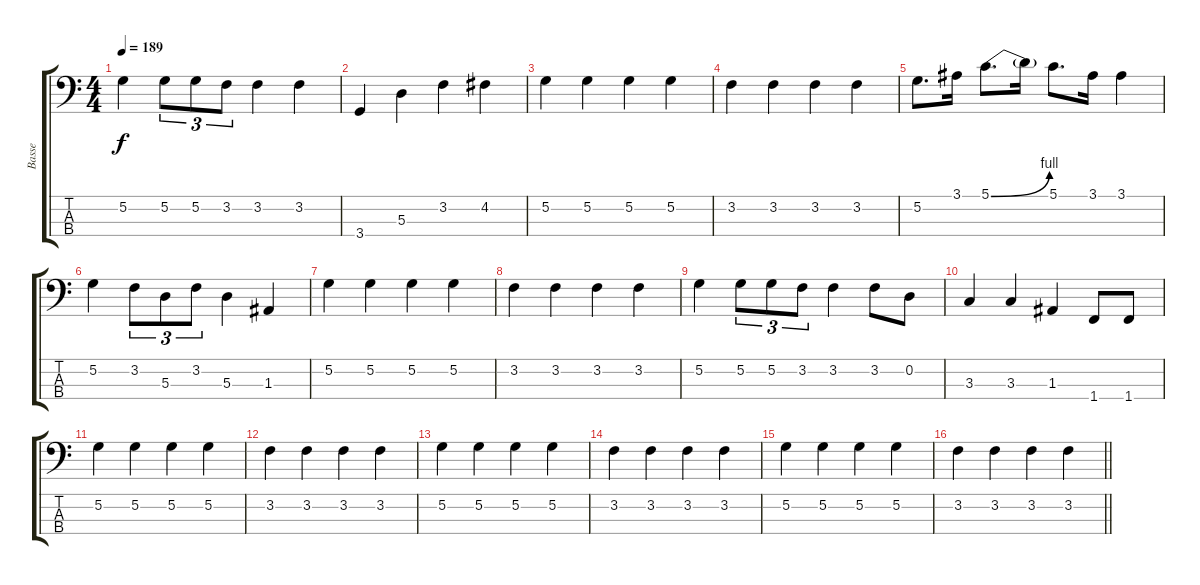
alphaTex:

\track ("Basse" "Basse") {instrument electricbassfinger}
\staff {score tabs}
\tuning (G2 D2 A1 E1) {hide}
\ts (4 4)
\tempo 189
\clef f4
\ks c
5.2.4{dy f} 5.2.8{tu (3 2)} 5.2.8{tu (3 2)} 3.2.8{tu (3 2)} 3.2.4 3.2.4 |
3.4.4 5.3.4 3.2.4 4.2.4 |
5.2.4 5.2.4 5.2.4 5.2.4 |
3.2.4 3.2.4 3.2.4 3.2.4 |
5.2.8{d} 3.1.16 5.1{be (bend 0 0 60 4)}.8{d} 5.1{t}.16 5.1.8{d} 3.1.16 3.1.4 |
5.2.4 3.2.8{tu (3 2)} 5.3.8{tu (3 2)} 3.2.8{tu (3 2)} 5.3.4 1.3.4 |
5.2.4 5.2.4 5.2.4 5.2.4 |
3.2.4 3.2.4 3.2.4 3.2.4 |
5.2.4 5.2.8{tu (3 2)} 5.2.8{tu (3 2)} 3.2.8{tu (3 2)} 3.2.4 3.2.8 0.2.8 |
3.3.4 3.3.4 1.3.4 1.4.8 1.4.8 |
5.2.4 5.2.4 5.2.4 5.2.4 |
3.2.4 3.2.4 3.2.4 3.2.4 |
5.2.4 5.2.4 5.2.4 5.2.4 |
3.2.4 3.2.4 3.2.4 3.2.4 |
5.2.4 5.2.4 5.2.4 5.2.4 |
\barLineRight lightlight
3.2.4 3.2.4 3.2.4 3.2.4
